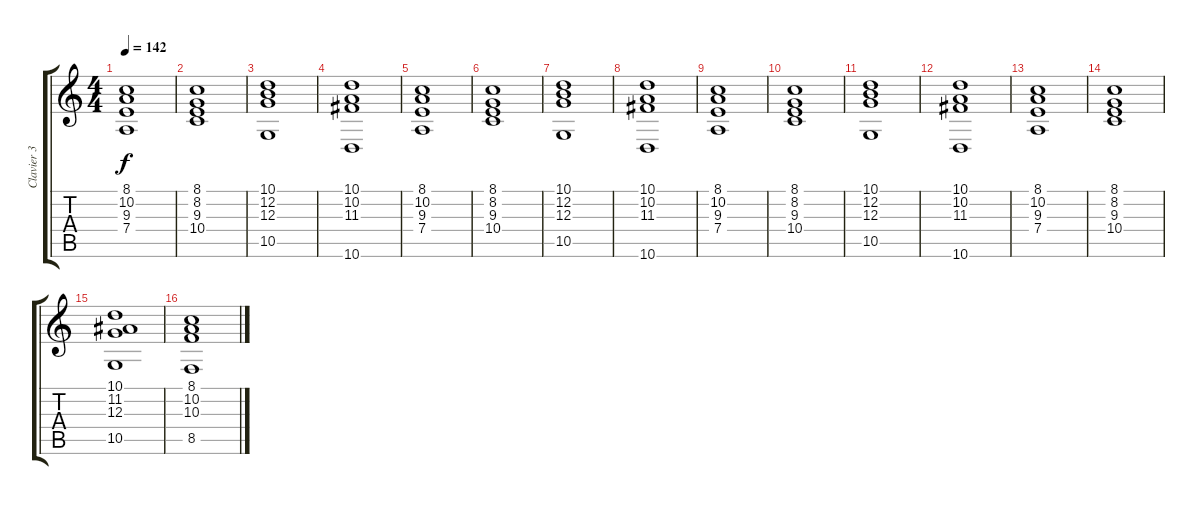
\track ("Clavier 3" "Clavier 3") {instrument voiceoohs}
\staff {score tabs}
\tuning (E4 B3 G3 D3 A2 E2) {hide}
\ts (4 4)
\tempo 142
\clef g2
\ks c
(8.1 10.2 9.3 7.4).1{dy f} |
(8.1 8.2 9.3 10.4).1 |
(10.1 12.2 12.3 10.5).1 |
(10.1 10.2 11.3 10.6).1 |
(8.1 10.2 9.3 7.4).1 |
(8.1 8.2 9.3 10.4).1 |
(10.1 12.2 12.3 10.5).1 |
(10.1 10.2 11.3 10.6).1 |
(8.1 10.2 9.3 7.4).1 |
(8.1 8.2 9.3 10.4).1 |
(10.1 12.2 12.3 10.5).1 |
(10.1 10.2 11.3 10.6).1 |
(8.1 10.2 9.3 7.4).1 |
(8.1 8.2 9.3 10.4).1 |
(10.1 11.2 12.3 10.5).1{volume 13} |
(8.1 10.2 10.3 8.5).1{volume 13}
